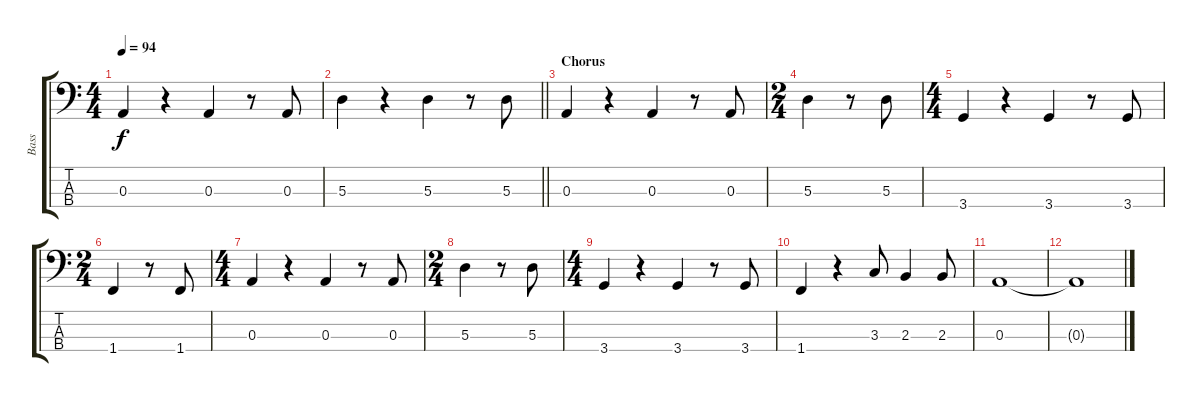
\track ("Bass" "Bass") {instrument electricbassfinger}
\staff {score tabs}
\tuning (G2 D2 A1 E1) {hide}
\ts (4 4)
\tempo 94
\clef f4
\ks c
0.3.4{dy f} r.4 0.3.4 r.8 0.3.8 |
\barLineRight lightlight
5.3.4 r.4 5.3.4 r.8 5.3.8 |
\section ("" "Chorus")
0.3.4 r.4 0.3.4 r.8 0.3.8 |
\ts (2 4)
5.3.4 r.8 5.3.8 |
\ts (4 4)
3.4.4 r.4 3.4.4 r.8 3.4.8 |
\ts (2 4)
1.4.4 r.8 1.4.8 |
\ts (4 4)
0.3.4 r.4 0.3.4 r.8 0.3.8 |
\ts (2 4)
5.3.4 r.8 5.3.8 |
\ts (4 4)
3.4.4 r.4 3.4.4 r.8 3.4.8 |
1.4.4 r.4 3.3.8 2.3.4 2.3.8 |
0.3.1 |
0.3{t}.1
